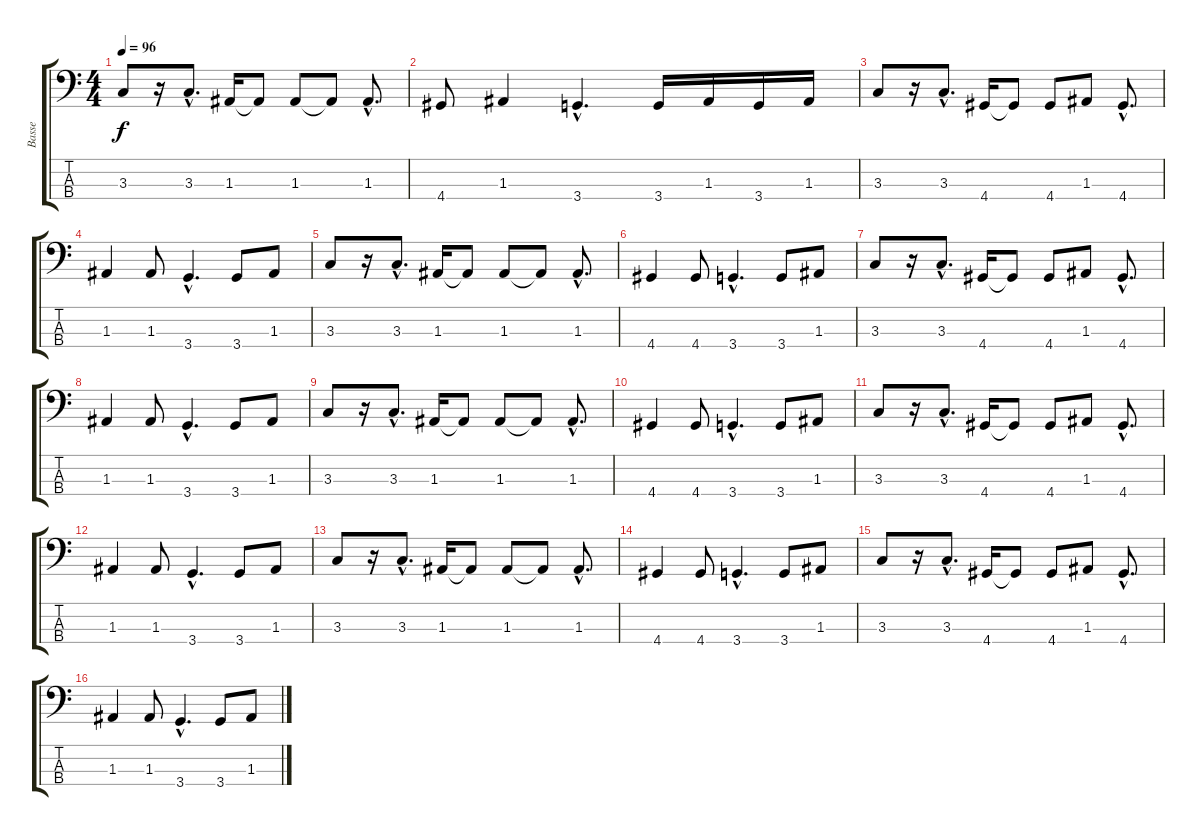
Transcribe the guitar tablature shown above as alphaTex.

\track ("Basse" "Basse") {instrument fretlessbass}
\staff {score tabs}
\tuning (G2 D2 A1 E1) {hide}
\ts (4 4)
\tempo 96
\clef f4
\ks c
3.3.8{dy f} r.16 3.3{hac}.8{d} 1.3.16 1.3{t}.8 1.3.8 1.3{t}.8 1.3{hac}.8{d} |
4.4.8 1.3.4 3.4{hac}.4{d} 3.4.16 1.3.16 3.4.16 1.3.16 |
3.3.8 r.16 3.3{hac}.8{d} 4.4.16 4.4{t}.8 4.4.8 1.3.8 4.4{hac}.8{d} |
1.3.4 1.3.8 3.4{hac}.4{d} 3.4.8 1.3.8 |
3.3.8 r.16 3.3{hac}.8{d} 1.3.16 1.3{t}.8 1.3.8 1.3{t}.8 1.3{hac}.8{d} |
4.4.4 4.4.8 3.4{hac}.4{d} 3.4.8 1.3.8 |
3.3.8 r.16 3.3{hac}.8{d} 4.4.16 4.4{t}.8 4.4.8 1.3.8 4.4{hac}.8{d} |
1.3.4 1.3.8 3.4{hac}.4{d} 3.4.8 1.3.8 |
3.3.8 r.16 3.3{hac}.8{d} 1.3.16 1.3{t}.8 1.3.8 1.3{t}.8 1.3{hac}.8{d} |
4.4.4 4.4.8 3.4{hac}.4{d} 3.4.8 1.3.8 |
3.3.8 r.16 3.3{hac}.8{d} 4.4.16 4.4{t}.8 4.4.8 1.3.8 4.4{hac}.8{d} |
1.3.4 1.3.8 3.4{hac}.4{d} 3.4.8 1.3.8 |
3.3.8 r.16 3.3{hac}.8{d} 1.3.16 1.3{t}.8 1.3.8 1.3{t}.8 1.3{hac}.8{d} |
4.4.4 4.4.8 3.4{hac}.4{d} 3.4.8 1.3.8 |
3.3.8 r.16 3.3{hac}.8{d} 4.4.16 4.4{t}.8 4.4.8 1.3.8 4.4{hac}.8{d} |
1.3.4 1.3.8 3.4{hac}.4{d} 3.4.8 1.3.8
